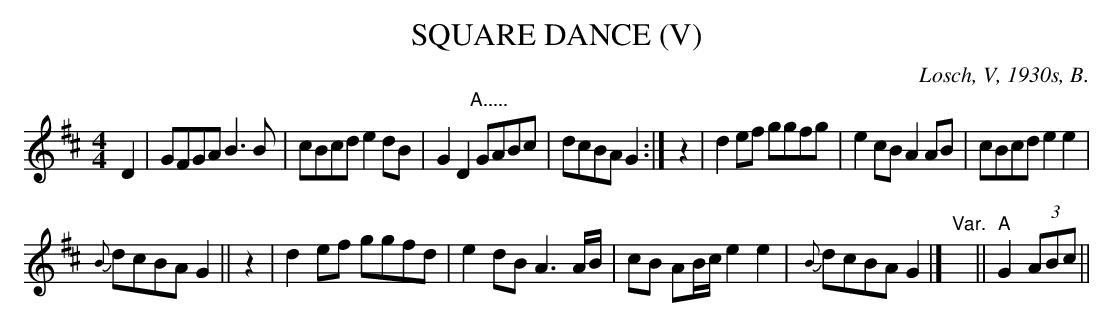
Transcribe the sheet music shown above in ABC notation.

X:1
T: SQUARE DANCE (V)
O: Losch, V, 1930s, B.
M: 4/4
L: 1/8
K: D
D2 | GFGA B3B | cBcd e2dB | G2D2 "^A....."GABc | dcBA G2 :| z2 | d2ef ggfg | e2cB A2AB | cBcd e2e2 |
{B}dcBA G2 || z2 | d2ef ggfd | e2dB A3A/B/ | cB AB/c/ e2e2 | {B}dcBA G2 |] y2 "^Var."y || "A"G2 (3ABc ||
